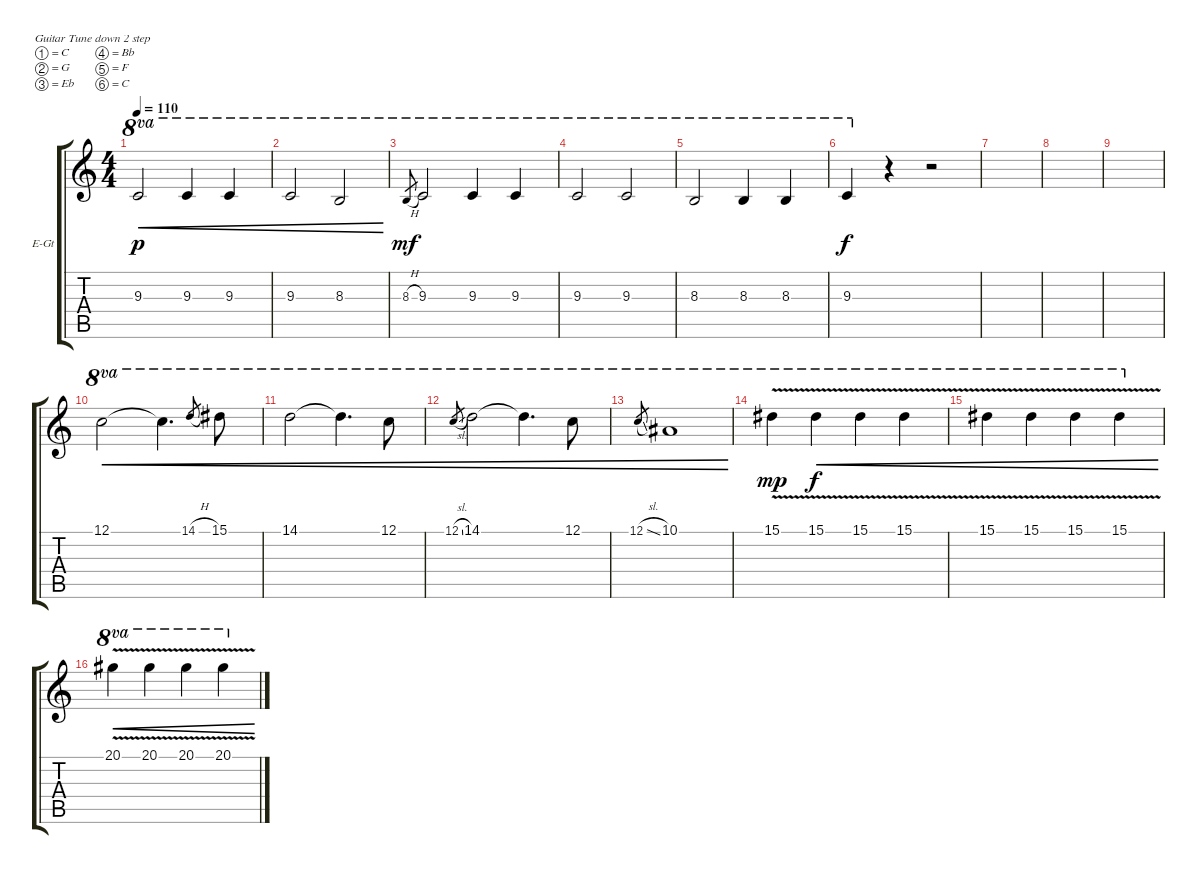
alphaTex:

\defaultSystemsLayout 4
\bracketExtendMode groupsimilarinstruments
\firstSystemTrackNameOrientation horizontal
\otherSystemsTrackNameOrientation horizontal
\track ("Electric Guitar 10" "E-Gt") {instrument distortionguitar}
\staff {score tabs}
\tuning (C4 G3 Eb3 Bb2 F2 C2)
\ts (4 4)
\tempo 110
\clef g2
\ks c
9.3.2{ot 8va cre dy p} 9.3.4{ot 8va cre} 9.3.4{ot 8va cre} |
9.3.2{ot 8va cre} 8.3.2{ot 8va cre} |
8.3{h}.8{ot 8va gr dy mf} 9.3.2{ot 8va} 9.3.4{ot 8va} 9.3.4{ot 8va} |
9.3.2{ot 8va} 9.3.2{ot 8va} |
8.3.2{ot 8va} 8.3.4{ot 8va} 8.3.4{ot 8va} |
9.3.4{ot 8va dy f} r.4 r.2 |
|
|
|
12.1.2{ot 8va cre} 12.1{t}.4{d ot 8va cre} 14.1{h}.8{ot 8va gr cre} 15.1.8{ot 8va cre} |
14.1.2{ot 8va cre} 14.1{t}.4{d ot 8va cre} 12.1.8{ot 8va cre} |
12.1{sl}.8{ot 8va gr cre} 14.1.2{ot 8va cre} 14.1{t}.4{d ot 8va cre} 12.1.8{ot 8va cre} |
12.1{sl}.8{ot 8va gr cre} 10.1.1{ot 8va cre} |
15.1{v}.4{ot 8va dy mp} 15.1{v}.4{ot 8va cre dy f} 15.1{v}.4{ot 8va cre} 15.1{v}.4{ot 8va cre} |
15.1{v}.4{ot 8va cre} 15.1{v}.4{ot 8va cre} 15.1{v}.4{ot 8va cre} 15.1{v}.4{ot 8va cre} |
20.1{v}.4{ot 8va cre} 20.1{v}.4{ot 8va cre} 20.1{v}.4{ot 8va cre} 20.1{v}.4{ot 8va cre}
